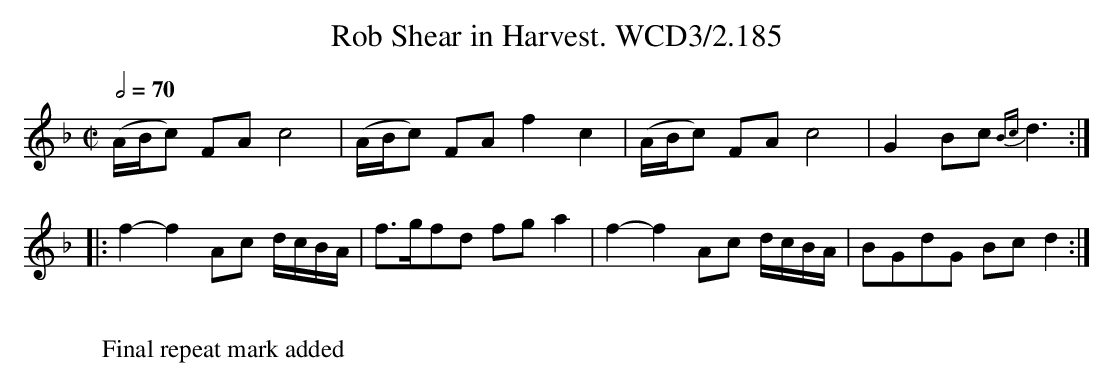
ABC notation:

X:1
T:Rob Shear in Harvest. WCD3/2.185
M:C|
L:1/8
Q:1/2=70
K:F
(A/B/c) FA c4|(A/B/c) FA f2c2|(A/B/c) FA c4|G2 Bc {Bc}d3:|
|:f2-f2 Ac d/c/B/A/|f>gfd fg a2|f2-f2 Ac d/c/B/A/|BGdG Bc d2:|
W:
W:Final repeat mark added
